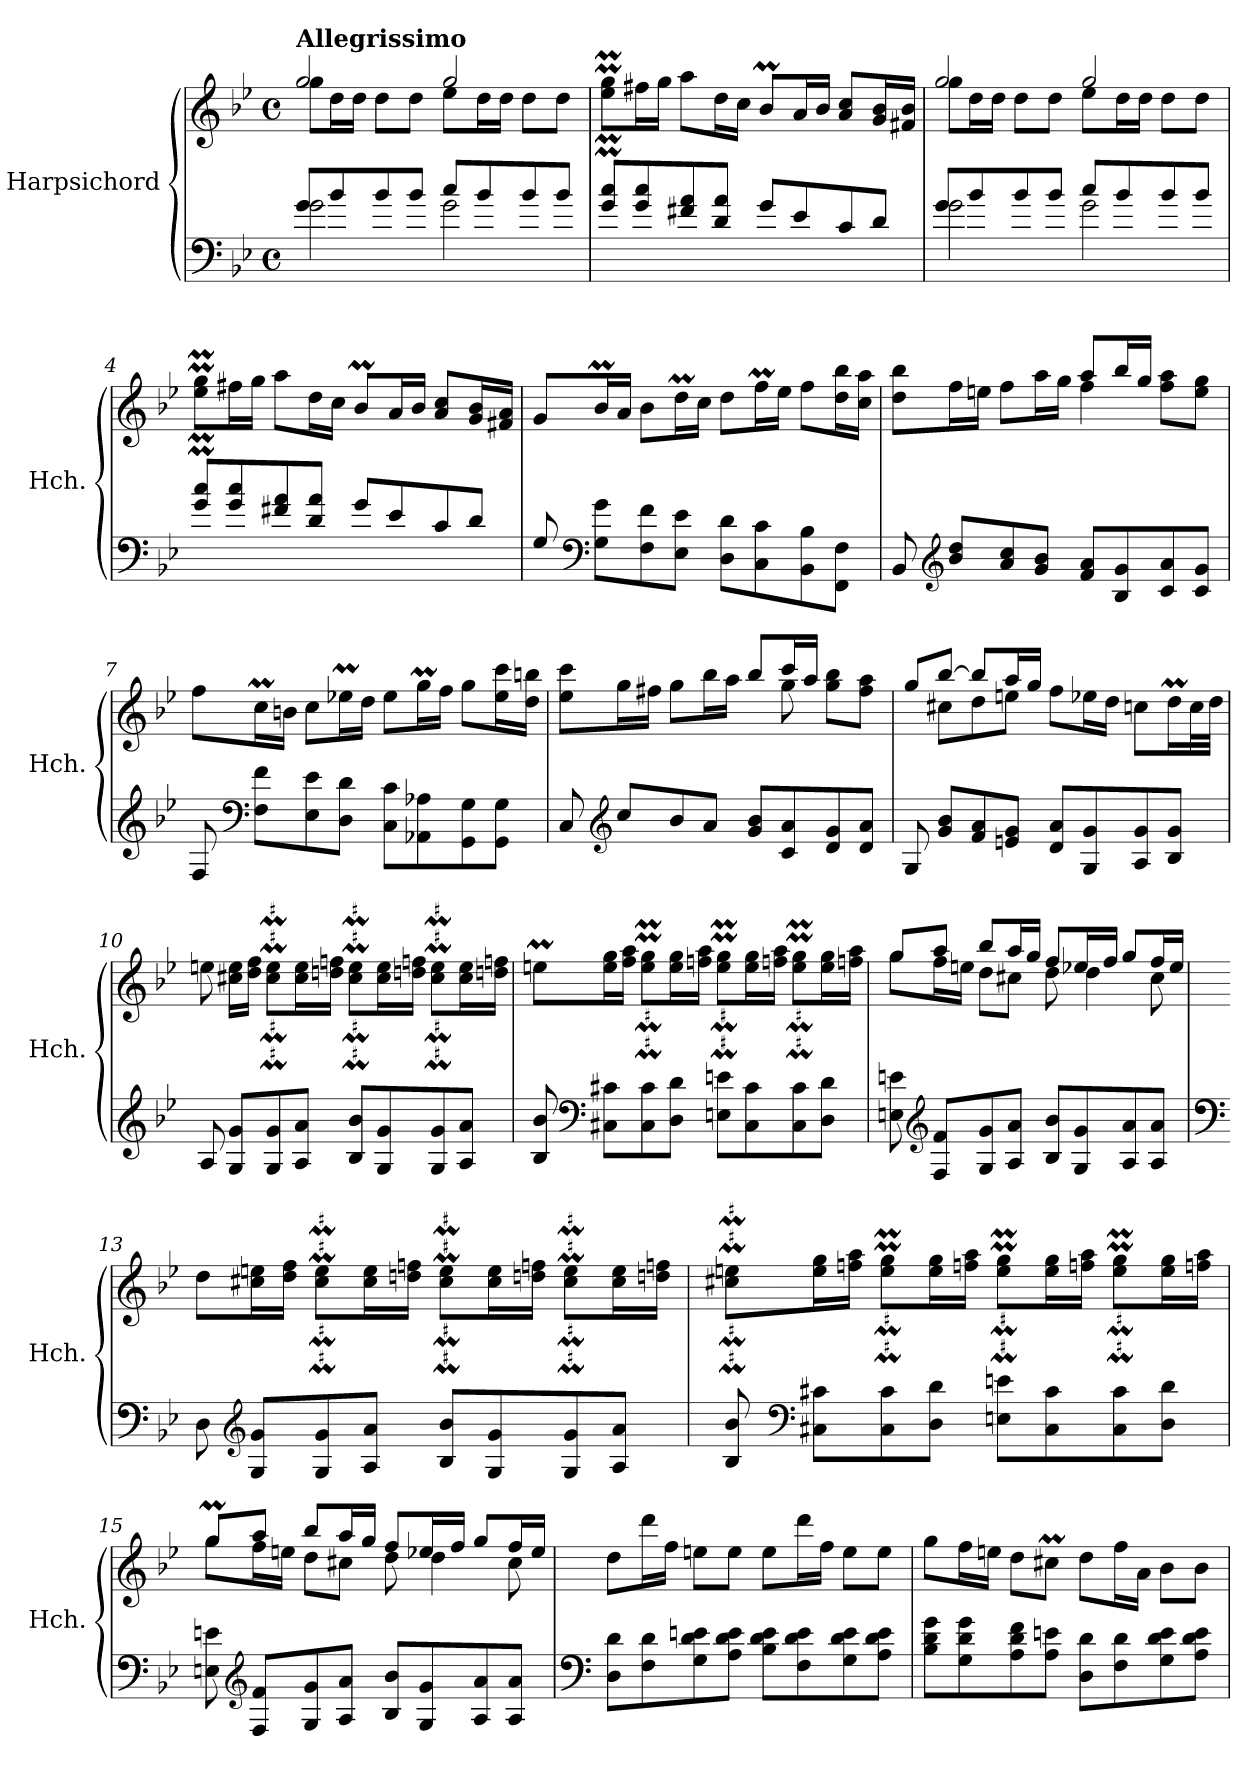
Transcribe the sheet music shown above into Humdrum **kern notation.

**kern	**kern
*part1	*part1
*staff2	*staff1
*I"Harpsichord	*
*I'Hch.	*
*clefF4	*clefG2
*k[b-e-]	*k[b-e-]
*M4/4	*M4/4
*met(c)	*met(c)
*MM99	*MM99
=1	=1
*^	*^
!	!	!LO:TX:a:B:t=Allegrissimo	!
8g/L	2g\	2gg/	8gg\L
8b-/	.	.	16dd\L
.	.	.	16dd\JJ
8b-/	.	.	8dd\L
8b-/J	.	.	8dd\J
8cc/L	2g\	2gg/	8ee-\L
8b-/	.	.	16dd\L
.	.	.	16dd\JJ
8b-/	.	.	8dd\L
8b-/J	.	.	8dd\J
*v	*v	*	*
*	*v	*v
=2	=2
8g/ 8cc/L	8ee-\M 8gg\ML
8g/ 8cc/	16ff#X\L
.	16gg\JJ
8f#X/ 8a/	8aa\L
8d/ 8a/J	16dd\L
.	16cc\JJ
8g/L	8b-M/L
8e-/	16a/L
.	16b-/JJ
8c/	8a/ 8cc/L
8d/J	16g/ 16b-/L
.	16f#X/ 16b-/JJ
=3	=3
*^	*^
8g/L	2g\	2gg/	8gg\L
8b-/	.	.	16dd\L
.	.	.	16dd\JJ
8b-/	.	.	8dd\L
8b-/J	.	.	8dd\J
8cc/L	2g\	2gg/	8ee-\L
8b-/	.	.	16dd\L
.	.	.	16dd\JJ
8b-/	.	.	8dd\L
8b-/J	.	.	8dd\J
*v	*v	*	*
*	*v	*v
!!LO:LB:g=z
=4	=4
8g/ 8cc/L	8ee-\M 8gg\ML
8g/ 8cc/	16ff#X\L
.	16gg\JJ
8f#X/ 8a/	8aa\L
8d/ 8a/J	16dd\L
.	16cc\JJ
8g/L	8b-M/L
8e-/	16a/L
.	16b-/JJ
8c/	8a/ 8cc/L
8d/J	16g/ 16b-/L
.	16f#X/ 16a/JJ
=5	=5
8G/	8g/L
*clefF4	*
8G\ 8g\L	16b-M/L
.	16a/JJ
8F\ 8f\	8b-\L
8E-\ 8e-\J	16ddm\L
.	16cc\JJ
8D\ 8d\L	8dd\L
8C\ 8c\	16ffM\L
.	16ee-\JJ
8BB-\ 8B-\	8ff\L
8FF\ 8F\J	16dd\ 16bb-\L
.	16cc\ 16aa\JJ
=6	=6
*	*^
8BB-/	8dd\ 8bb-\L	2ryy
*clefG2	*	*
8b-/ 8dd/L	16ff\L	.
.	16een\JJ	.
8a/ 8cc/	8ff\L	.
8g/ 8b-/J	16aa\L	.
.	16gg\JJ	.
8f/ 8a/L	8aa/L	4ff\
8B-/ 8g/	16bb-/L	.
.	16gg/JJ	.
8c/ 8a/	8ff\ 8aa\L	4ryy
8c/ 8g/J	8ee\ 8gg\J	.
*	*v	*v
!!LO:LB:g=z
=7	=7
8F/	8ff\L
*clefF4	*
8F\ 8f\L	16ccM\L
.	16bn\JJ
8E-\ 8e-\	8cc\L
8D\ 8d\J	16ee-XM\L
.	16dd\JJ
8C\ 8c\L	8ee-\L
8AA-X\ 8A-X\	16ggM\L
.	16ff\JJ
8GG\ 8G\	8gg\L
8GG\ 8G\J	16ee-\ 16ccc\L
.	16dd\ 16bbn\JJ
=8	=8
*	*^
8C/	8ee-\ 8ccc\L	8ryy
*	*v	*v
*clefG2	*
8cc/L	16gg\L
.	16ff#X\JJ
8b-/	8gg\L
8a/J	16bb-\L
.	16aa\JJ
8g/ 8b-/L	8bb-/L
*	*^
8c/ 8a/	16ccc/L	8gg\
.	16aa/JJ	.
8d/ 8g/	8gg\ 8bb-\L	4ryy
8d/ 8a/J	8ff#\ 8aa\J	.
!!LO:LB:g=z	!!
=9	=9	=9
8G/	8gg/L	8ryy
8g/ 8b-/L	[8bb-/J	8cc#X\L
8f/ 8a/	8bb-/L]	8dd\
8en/ 8g/J	16aa/L	8een\J
.	16gg/JJ	.
8d/ 8a/L	8ff\L	2ryy
8G/ 8g/	16ee-X\L	.
.	16dd\JJ	.
8A/ 8g/	8ccn\L	.
8B-/ 8g/J	16ddm\L	.
.	32cc\L	.
.	32dd\JJJ	.
*	*v	*v
=10	=10
8A/	8een\
8G/ 8g/L	16cc#X\ 16ee\LL
.	16dd\ 16ff\JJ
8G/ 8g/	8cc#\M 8ee\ML
8A/ 8a/J	16cc#\ 16ee\L
.	16dd\ 16ff\JJ
8B-/ 8b-/L	8cc#\M 8ee\ML
8G/ 8g/	16cc#\ 16ee\L
.	16dd\ 16ff\JJ
8G/ 8g/	8cc#\M 8ee\ML
8A/ 8a/J	16cc#\ 16ee\L
.	16dd\ 16ff\JJ
!!LO:LB:g=z
=11	=11
8B-/ 8b-/	8eenm\L
*clefF4	*
8C#X\ 8c#X\L	16ee\ 16gg\L
.	16ff\ 16aa\JJ
8C#\ 8c#\	8ee\M 8gg\ML
8D\ 8d\J	16ee\ 16gg\L
.	16ff\ 16aa\JJ
8En\ 8en\L	8ee\M 8gg\ML
8C#\ 8c#\	16ee\ 16gg\L
.	16ff\ 16aa\JJ
8C#\ 8c#\	8ee\M 8gg\ML
8D\ 8d\J	16ee\ 16gg\L
.	16ff\ 16aa\JJ
=12	=12
*	*^
8En\ 8en\	8gg/L	8gg\L
*clefG2	*	*
8F/ 8f/L	8aa/J	16ff\L
.	.	16een\JJ
8G/ 8g/	8bb-/L	8dd\L
8A/ 8a/J	16aa/L	8cc#X\J
.	16gg/JJ	.
8B-/ 8b-/L	8ff/L	8dd\
8G/ 8g/	16ee-X/L	4dd\
.	16ff/JJ	.
8A/ 8a/	8gg/L	.
8A/ 8a/J	16ff/L	8cc#\
.	16ee-/JJ	.
*	*v	*v
!!LO:PB:g=z
=13	=13
*clefF4	*
8D\	8dd\L
*clefG2	*
8G/ 8g/L	16cc#X\ 16een\L
.	16dd\ 16ff\JJ
8G/ 8g/	8cc#\M 8ee\ML
8A/ 8a/J	16cc#\ 16ee\L
.	16dd\ 16ff\JJ
8B-/ 8b-/L	8cc#\M 8ee\ML
8G/ 8g/	16cc#\ 16ee\L
.	16dd\ 16ff\JJ
8G/ 8g/	8cc#\M 8ee\ML
8A/ 8a/J	16cc#\ 16ee\L
.	16dd\ 16ff\JJ
=14	=14
8B-/ 8b-/	8cc#X\M 8een\ML
*clefF4	*
8C#X\ 8c#X\L	16ee\ 16gg\L
.	16ff\ 16aa\JJ
8C#\ 8c#\	8ee\M 8gg\ML
8D\ 8d\J	16ee\ 16gg\L
.	16ff\ 16aa\JJ
8En\ 8en\L	8ee\M 8gg\ML
8C#\ 8c#\	16ee\ 16gg\L
.	16ff\ 16aa\JJ
8C#\ 8c#\	8ee\M 8gg\ML
8D\ 8d\J	16ee\ 16gg\L
.	16ff\ 16aa\JJ
!!LO:LB:g=z
=15	=15
*	*^
8En\ 8en\	8ggM/L	8gg\L
*clefG2	*	*
8F/ 8f/L	8aa/J	16ff\L
.	.	16een\JJ
8G/ 8g/	8bb-/L	8dd\L
8A/ 8a/J	16aa/L	8cc#X\J
.	16gg/JJ	.
8B-/ 8b-/L	8ff/L	8dd\
8G/ 8g/	16ee-X/L	4dd\
.	16ff/JJ	.
8A/ 8a/	8gg/L	.
8A/ 8a/J	16ff/L	8cc#\
.	16ee-/JJ	.
*	*v	*v
=16	=16
*clefF4	*
8D\ 8d\L	8dd\L
8F\ 8d\	16ddd\L
.	16ff\JJ
8G\ 8d\ 8en\	8een\L
8A\ 8d\ 8e\J	8ee\J
8B-\ 8d\ 8e\L	8ee\L
8F\ 8d\ 8e\	16ddd\L
.	16ff\JJ
8G\ 8d\ 8e\	8ee\L
8A\ 8d\ 8e\J	8ee\J
!!LO:LB:g=z
=17	=17
8B-\ 8d\ 8g\L	8gg\L
8G\ 8d\ 8g\	16ff\L
.	16een\JJ
8A\ 8d\ 8f\	8dd\L
8A\ 8en\J	8cc#Xm\J
8D\ 8d\L	8dd\L
8F\ 8d\	16ff\L
.	16a\JJ
8G\ 8d\ 8e\	8b-\L
8A\ 8d\ 8e\J	8b-\J
=	=
*-	*-
